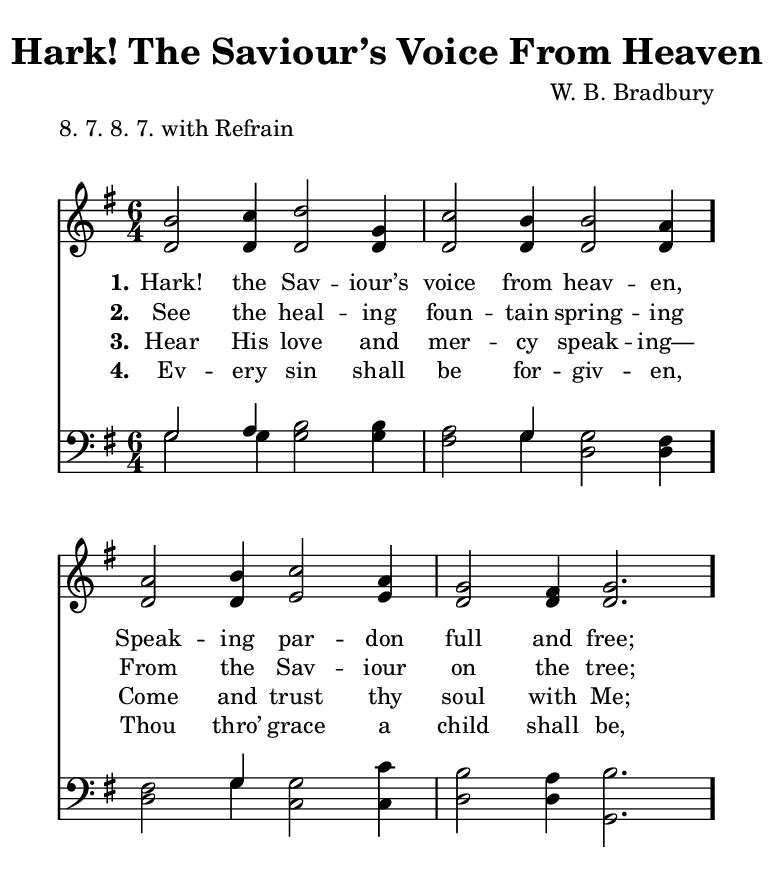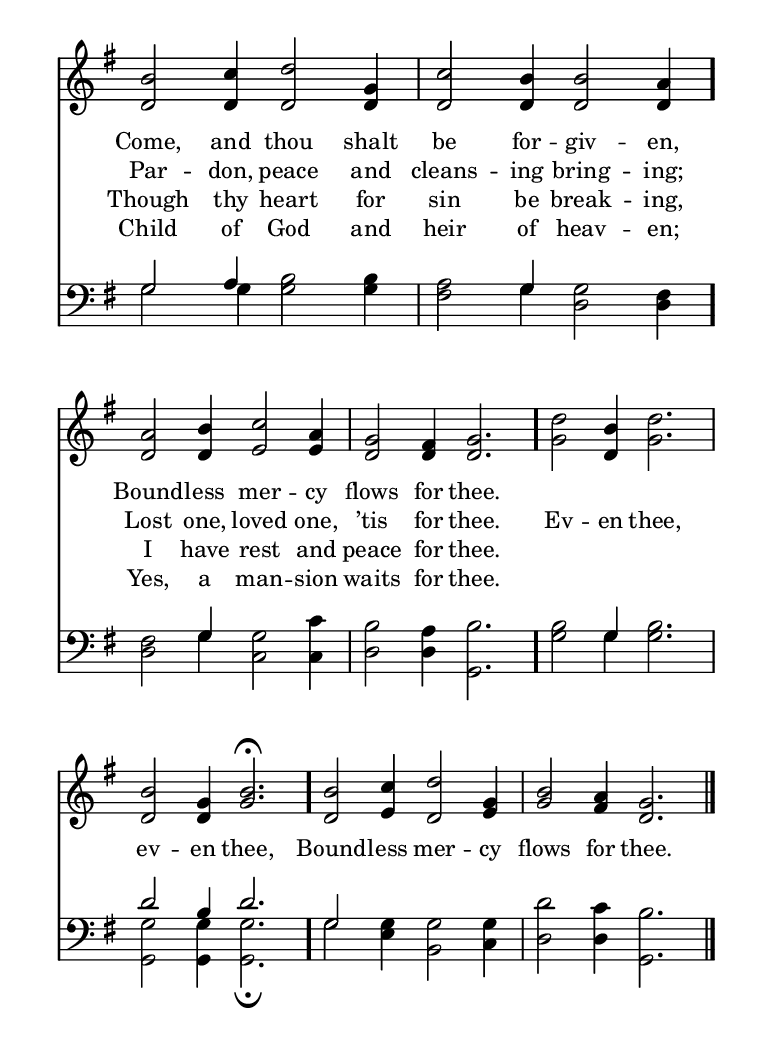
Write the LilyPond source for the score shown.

\include "common/global.ily"
\paper {
  \include "common/paper.ily"
  ragged-bottom = ##t
  ragged-last-bottom = ##t
  systems-per-page = ##f
  %page-count = ##f
}

\header{
  hymnnumber = "86"
  title = "Hark! The Saviour’s Voice From Heaven"
  tunename = "Even Me"
  meter = "8. 7. 8. 7. with Refrain"
  %poet = ""
  composer = "W. B. Bradbury"
  %copyright = ""
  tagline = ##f
}

% for fermata in MIDI
ta = { \tempo 4=140 }
tb = { \tempo 4=70  }

patternAA = { \ta c2 c4 }

patternBA = { \ta c2 c4 c2 c4 | c2 c4 c2. }

patternCA = { \ta c2 c4 c2. | c2 c4 \tb c2. \ta }

global = {
  \include "common/overrides.ily"
  \override Staff.TimeSignature.style = #'numbered
  \time 6/4
  \override Score.MetronomeMark.transparent = ##t % hide all fermata changes too
  \ta
  \key g \major
  %\partial 4
  \autoBeamOff
}

notesSoprano = {
\global
\relative c'' {

  \changePitch \patternAA { b c d g, | c b b a }
  \changePitch \patternBA { a b c a | g fis g }
  \changePitch \patternAA { b c d g, | c b b a }
  \changePitch \patternBA { a b c a | g fis g }

  \changePitch \patternCA { d' b d | b g b \fermata }
  \changePitch \patternBA { b c d g, | b a g }

  \bar "|."

}
}

notesAlto = {
\global
\relative e' {

  \changePitch \patternAA { d d d d | d d d d }
  \changePitch \patternBA { d d e e | d d d }
  \changePitch \patternAA { d d d d | d d d d }
  \changePitch \patternBA { d d e e | d d d }

  \changePitch \patternCA { g d g | d d g }
  \changePitch \patternBA { d e d e | g fis d }

}
}

notesTenor = {
\global
\relative a {

  \changePitch \patternAA { g a b b | a g g fis }
  \changePitch \patternBA { fis g g c | b a b }
  \changePitch \patternAA { g a b b | a g g fis }
  \changePitch \patternBA { fis g g c | b a b }

  \changePitch \patternCA { b g b | d b d }
  \changePitch \patternBA { g, g g g | d' c b }

}
}

notesBass = {
\global
\relative f {

  \changePitch \patternAA { g g g g | fis g d d }
  \changePitch \patternBA { d | g c, c | d d g, }
  \changePitch \patternAA { g' g g g | fis g d d }
  \changePitch \patternBA { d g c, c | d d g, }

  \changePitch \patternCA { g' g g | < g g, > < g g, > < g g, >_\fermata }
  \changePitch \patternBA { g e b c | d d g, }

}
}

Refrain = \lyricmode {

Ev -- en thee, ev -- en thee, \bar "."
Bound -- less mer -- cy flows for thee.

}

wordsA = \lyricmode {
\set stanza = "1."

Hark! the Sav -- iour’s voice from heav -- en, \bar "."
Speak -- ing par -- don full and free; \bar "."
Come, and thou shalt be for -- giv -- en, \bar "."
Bound -- less mer -- cy flows for thee. \bar "."

}

wordsB = \lyricmode {
\set stanza = "2."

See the heal -- ing foun -- tain spring -- ing
From the Sav -- iour on the tree;
Par -- don, peace and cleans -- ing bring -- ing;
Lost one, loved one, ’tis for thee.

\Refrain

}

wordsC = \lyricmode {
\set stanza = "3."

Hear His love and mer -- cy speak -- ing—
Come and trust thy soul with Me;
Though thy heart for sin be break -- ing,
I have rest and peace for thee.

}

wordsD = \lyricmode {
\set stanza = "4."

Ev -- ery sin shall be for -- giv -- en,
Thou thro’ grace a child shall be,
Child of God and heir of heav -- en;
Yes, a man -- sion waits for thee.

}

\score {
  \context ChoirStaff <<
    \context Staff = upper <<
      \set Staff.autoBeaming = ##f
      \set ChoirStaff.systemStartDelimiter = #'SystemStartBar
      \set ChoirStaff.printPartCombineTexts = ##f
      \partcombine #'(2 . 9) \notesSoprano \notesAlto
      \context NullVoice = sopranos { \voiceOne << \notesSoprano >> }
      \context NullVoice = altos { \voiceTwo << \notesAlto >> }
      \context Lyrics = one   \lyricsto sopranos \wordsA
      \context Lyrics = two   \lyricsto sopranos \wordsB
      \context Lyrics = three \lyricsto sopranos \wordsC
      \context Lyrics = four  \lyricsto sopranos \wordsD
    >>
    \context Staff = men <<
      \set Staff.autoBeaming = ##f
      \clef bass
      \set ChoirStaff.printPartCombineTexts = ##f
      \partcombine #'(2 . 9) \notesTenor \notesBass
      \context NullVoice = tenors { \voiceOne << \notesTenor >> }
      \context NullVoice = basses { \voiceTwo << \notesBass >> }
    >>
  >>
  \layout {
    \include "common/layout.ily"
  }
  \midi{
    \include "common/midi.ily"
  }
}

\version "2.19.49"  % necessary for upgrading to future LilyPond versions.

% vi:set et ts=2 sw=2 ai nocindent syntax=lilypond:
